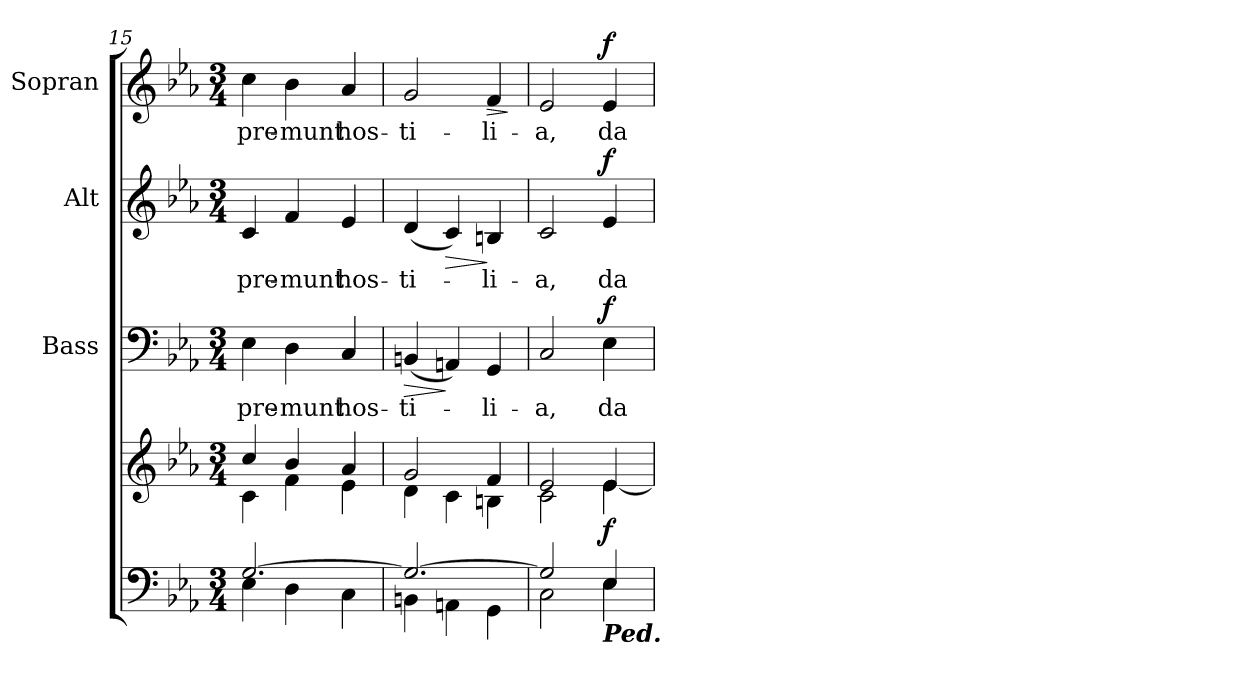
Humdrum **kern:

**kern	**kern	**dynam	**kern	**text	**dynam	**kern	**text	**dynam	**kern	**text	**dynam
*part4	*part4	*part4	*part3	*part3	*part3	*part2	*part2	*part2	*part1	*part1	*part1
*staff5	*staff4	*staff4/5	*staff3	*staff3	*staff3	*staff2	*staff2	*staff2	*staff1	*staff1	*staff1
*	*	*	*I"Bass	*	*	*I"Alt	*	*	*I"Sopran	*	*
*	*	*	*I'B.	*	*	*I'A.	*	*	*I'S.	*	*
*clefF4	*clefG2	*	*clefF4	*	*	*clefG2	*	*	*clefG2	*	*
*k[b-e-a-]	*k[b-e-a-]	*	*k[b-e-a-]	*	*	*k[b-e-a-]	*	*	*k[b-e-a-]	*	*
*E-:	*E-:	*	*E-:	*	*	*E-:	*	*	*E-:	*	*
*M3/4	*M3/4	*	*M3/4	*	*	*M3/4	*	*	*M3/4	*	*
=15	=15	=15	=15	=15	=15	=15	=15	=15	=15	=15	=15
*^	*^	*	*	*	*	*	*	*	*	*	*
!	!	!	!	!	!	!LO:LY:b	!	!	!LO:LY:b	!	!	!LO:LY:b	!
[>2.G/	4E-\	4cc/	4c\	.	4E-\	pre-	.	4c/	pre-	.	4cc\	pre-	.
!	!	!	!	!	!	!LO:LY:b	!	!	!LO:LY:b	!	!	!LO:LY:b	!
.	4D\	4b-/	4f\	.	4D\	-munt	.	4f/	-munt	.	4b-\	-munt	.
!	!	!	!	!	!	!LO:LY:b	!	!	!LO:LY:b	!	!	!LO:LY:b	!
.	4C\	4a-/	4e-\	.	4C/	hos-	.	4e-/	hos-	.	4a-/	hos-	.
=16	=16	=16	=16	=16	=16	=16	=16	=16	=16	=16	=16	=16	=16
!	!	!	!	!	!	!LO:LY:b	!LO:HP:b	!	!LO:LY:b	!	!	!LO:LY:b	!
2.G/_	4BBn\	2g/	4d\	.	(<4BBn/	-ti-	>	(<4d/	-ti-	.	2g/	-ti-	.
!	!	!	!	!	!	!	!	!	!	!LO:HP:b	!	!	!
.	4AAn\	.	4c\	.	4AAn/)	.	]	4c/)	.	>	.	.	.
!	!	!	!	!	!	!LO:LY:b	!	!	!LO:LY:b	!	!	!LO:LY:b	!LO:HP:b
.	4GG\	4f/	4Bn\	.	4GG/	-li-	.	4Bn/	-li-	]	4f/	-li-	>
*v	*v	*	*	*	*	*	*	*	*	*	*	*	*
*	*v	*v	*	*	*	*	*	*	*	*	*	*
.	.	.	.	.	.	.	.	.	.	.	]
=17	=17	=17	=17	=17	=17	=17	=17	=17	=17	=17	=17
*^	*^	*	*	*	*	*	*	*	*	*	*
!	!	!	!	!	!	!LO:LY:b	!	!	!LO:LY:b	!	!	!LO:LY:b	!
2G/]	2C\	2e-/	2c\	.	2C/	-a,	.	2c/	-a,	.	2e-/	-a,	.
!LO:TX:b:Bi:t=Ped.	!	!	!	!	!	!	!	!	!	!	!	!	!
!	!	!	!	!LO:DY:b	!	!LO:LY:b	!LO:DY:a	!	!LO:LY:b	!LO:DY:a	!	!LO:LY:b	!LO:DY:a
4E-/	4E-\	4e-/	[<4e-\	f	4E-\	da	f	4e-/	da	f	4e-/	da	f
*v	*v	*	*	*	*	*	*	*	*	*	*	*	*
*	*v	*v	*	*	*	*	*	*	*	*	*	*
=	=	=	=	=	=	=	=	=	=	=	=
*-	*-	*-	*-	*-	*-	*-	*-	*-	*-	*-	*-
